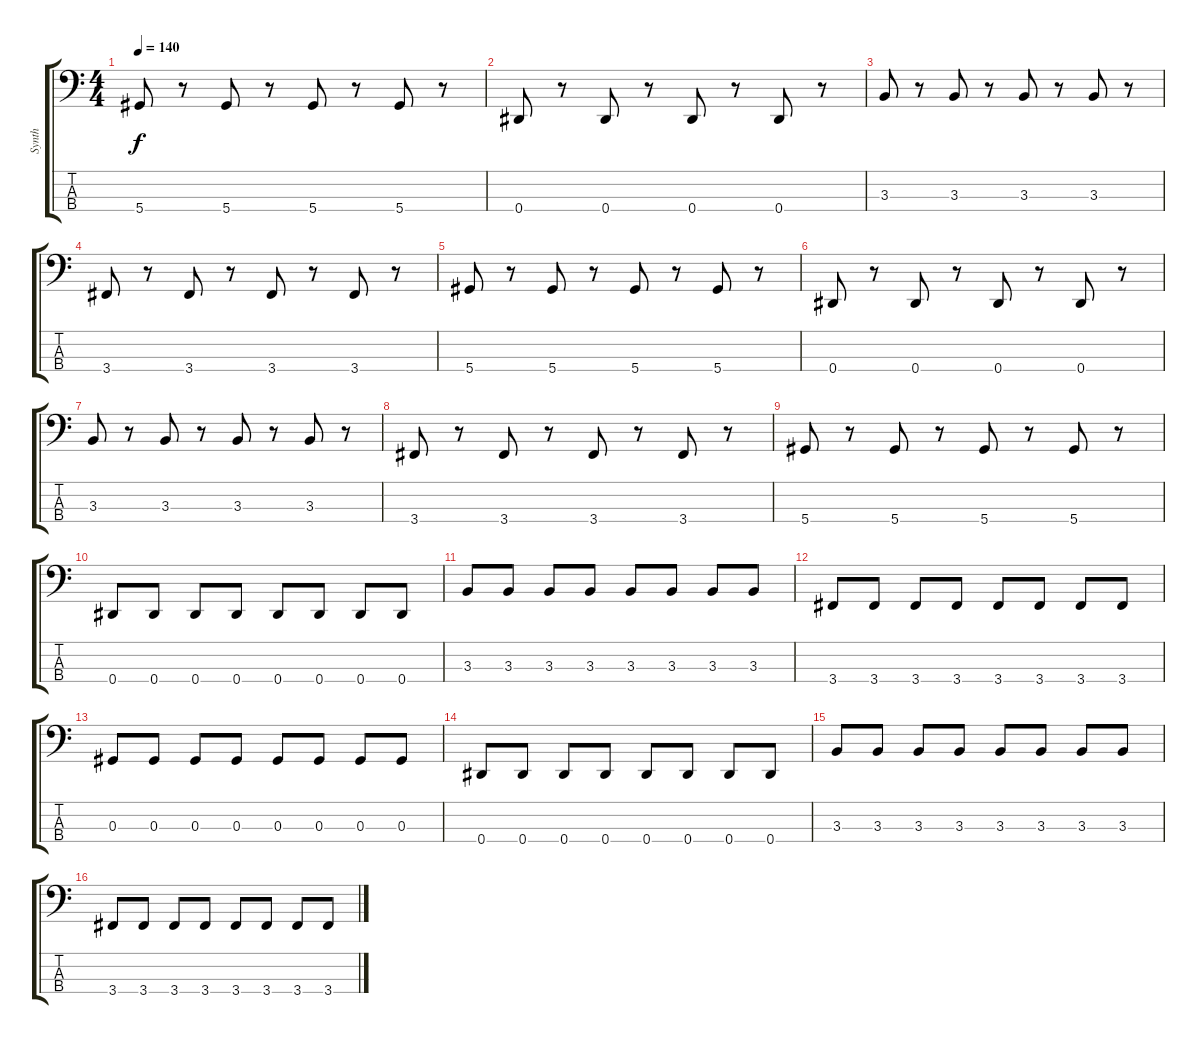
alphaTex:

\track ("Synth" "Synth") {instrument synthbass2}
\staff {score tabs}
\tuning (Gb2 Db2 Ab1 Eb1) {hide}
\ts (4 4)
\tempo 140
\clef f4
\ks c
5.4.8{dy f} r.8 5.4.8 r.8 5.4.8 r.8 5.4.8 r.8 |
0.4.8 r.8 0.4.8 r.8 0.4.8 r.8 0.4.8 r.8 |
3.3.8 r.8 3.3.8 r.8 3.3.8 r.8 3.3.8 r.8 |
3.4.8 r.8 3.4.8 r.8 3.4.8 r.8 3.4.8 r.8 |
5.4.8 r.8 5.4.8 r.8 5.4.8 r.8 5.4.8 r.8 |
0.4.8 r.8 0.4.8 r.8 0.4.8 r.8 0.4.8 r.8 |
3.3.8 r.8 3.3.8 r.8 3.3.8 r.8 3.3.8 r.8 |
3.4.8 r.8 3.4.8 r.8 3.4.8 r.8 3.4.8 r.8 |
5.4.8 r.8 5.4.8 r.8 5.4.8 r.8 5.4.8 r.8 |
0.4.8 0.4.8 0.4.8 0.4.8 0.4.8 0.4.8 0.4.8 0.4.8 |
3.3.8 3.3.8 3.3.8 3.3.8 3.3.8 3.3.8 3.3.8 3.3.8 |
3.4.8 3.4.8 3.4.8 3.4.8 3.4.8 3.4.8 3.4.8 3.4.8 |
0.3.8 0.3.8 0.3.8 0.3.8 0.3.8 0.3.8 0.3.8 0.3.8 |
0.4.8 0.4.8 0.4.8 0.4.8 0.4.8 0.4.8 0.4.8 0.4.8 |
3.3.8 3.3.8 3.3.8 3.3.8 3.3.8 3.3.8 3.3.8 3.3.8 |
3.4.8 3.4.8 3.4.8 3.4.8 3.4.8 3.4.8 3.4.8 3.4.8
